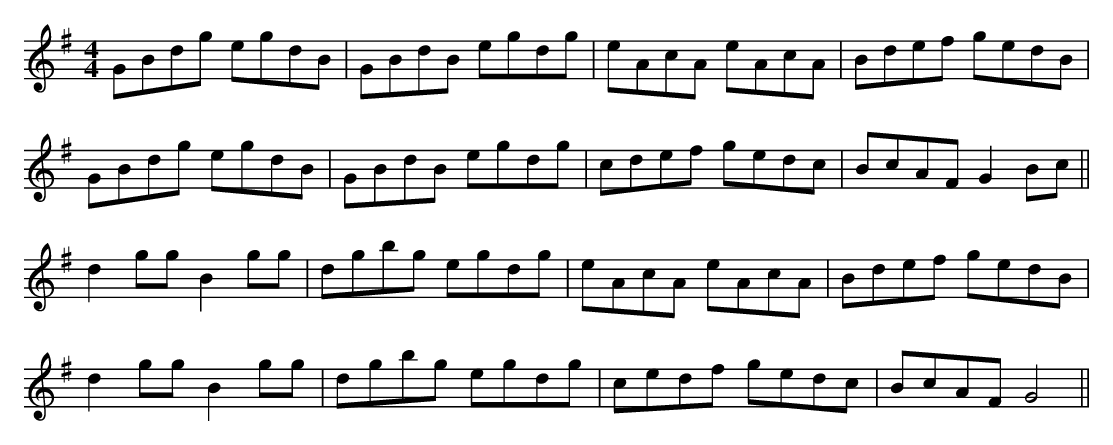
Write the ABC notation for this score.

X:1
M:4/4
K:G
GBdg egdB|GBdB egdg|eAcA eAcA|Bdef gedB|
GBdg egdB|GBdB egdg|cdef gedc|BcAF G2 Bc||
d2 gg B2 gg|dgbg egdg|eAcA eAcA|Bdef gedB|
d2 gg B2 gg|dgbg egdg|cedf gedc|BcAF G4||
